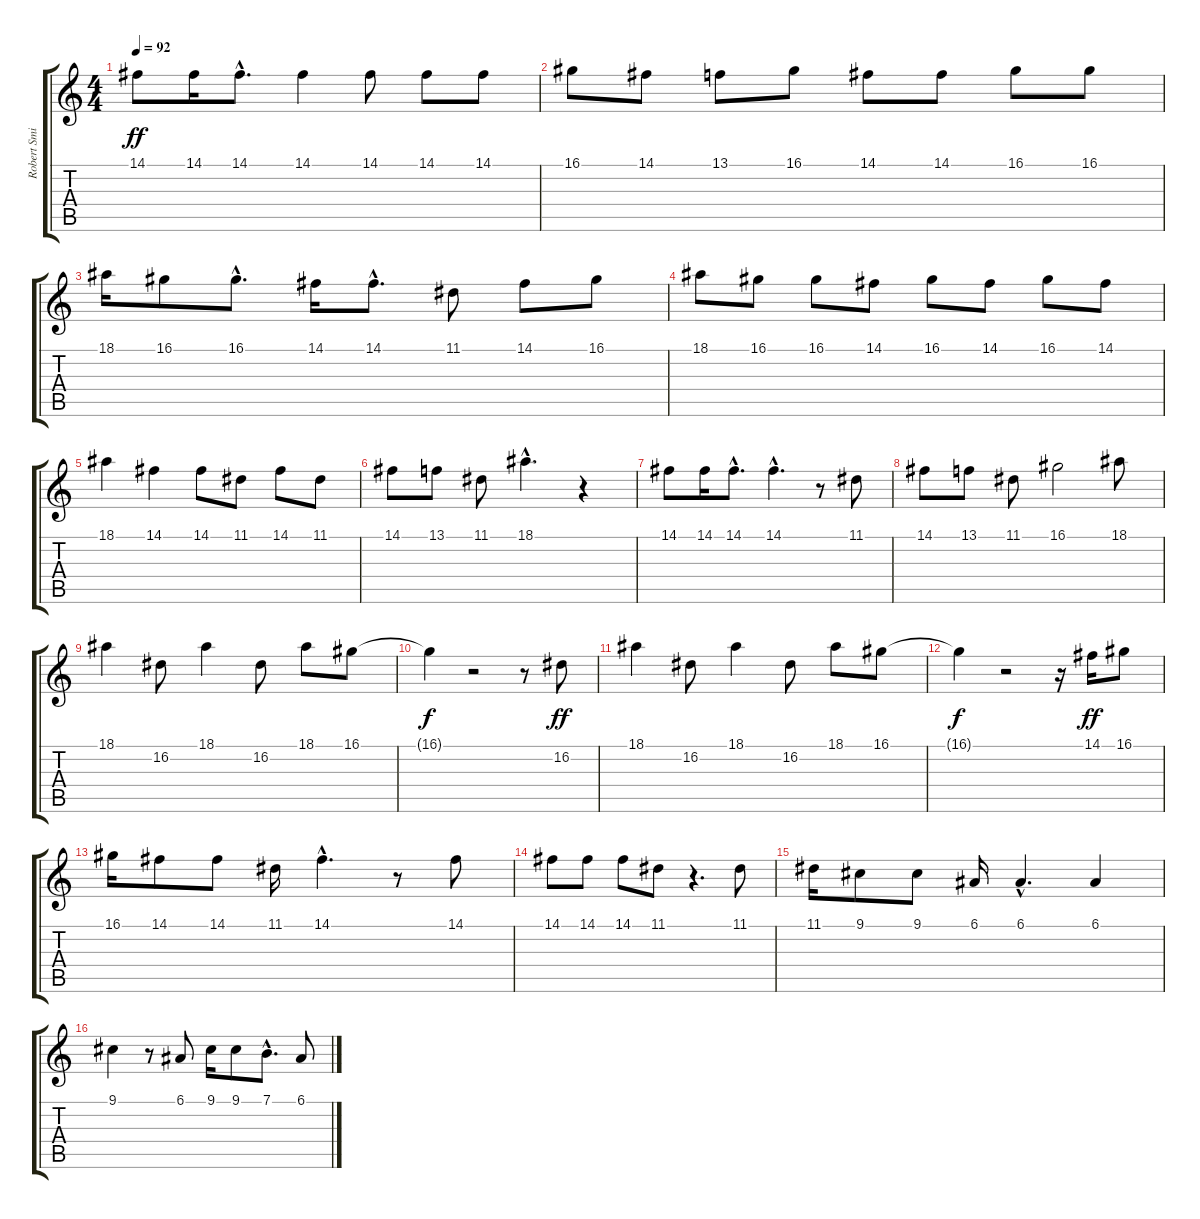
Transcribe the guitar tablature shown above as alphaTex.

\track ("Robert Smith " "Robert Smi") {instrument lead6voice}
\staff {score tabs}
\tuning (E4 B3 G3 D3 A2 E2) {hide}
\ts (4 4)
\tempo 92
\clef g2
\ks c
14.1.8{dy ff} 14.1.16 14.1{hac}.8{d} 14.1.4 14.1.8 14.1.8 14.1.8 |
16.1.8 14.1.8 13.1.8 16.1.8 14.1.8 14.1.8 16.1.8 16.1.8 |
18.1.16 16.1.8 16.1{hac}.8{d} 14.1.16 14.1{hac}.8{d} 11.1.8 14.1.8 16.1.8 |
18.1.8 16.1.8 16.1.8 14.1.8 16.1.8 14.1.8 16.1.8 14.1.8 |
18.1.4 14.1.4 14.1.8 11.1.8 14.1.8 11.1.8 |
14.1.8 13.1.8 11.1.8 18.1{hac}.4{d} r.4 |
14.1.8 14.1.16 14.1{hac}.8{d} 14.1{hac}.4{d} r.8 11.1.8 |
14.1.8 13.1.8 11.1.8 16.1.2 18.1.8 |
18.1.4{instrument electricpiano2} 16.2.8 18.1.4 16.2.8 18.1.8 16.1.8 |
16.1{t}.4{dy f} r.2 r.8 16.2.8{dy ff} |
18.1.4{instrument electricpiano2} 16.2.8 18.1.4 16.2.8 18.1.8 16.1.8 |
16.1{t}.4{dy f} r.2 r.16 14.1.16{dy ff} 16.1.8 |
16.1.16{instrument electricpiano2} 14.1.8 14.1.8 11.1.16 14.1{hac}.4{d} r.8 14.1.8 |
14.1.8 14.1.8 14.1.8 11.1.8 r.4{d} 11.1.8 |
11.1.16{instrument electricpiano2} 9.1.8 9.1.8 6.1.16 6.1{hac}.4{d} 6.1.4 |
9.1.4 r.8 6.1.8 9.1.16 9.1.8 7.1{hac}.8{d} 6.1.8
